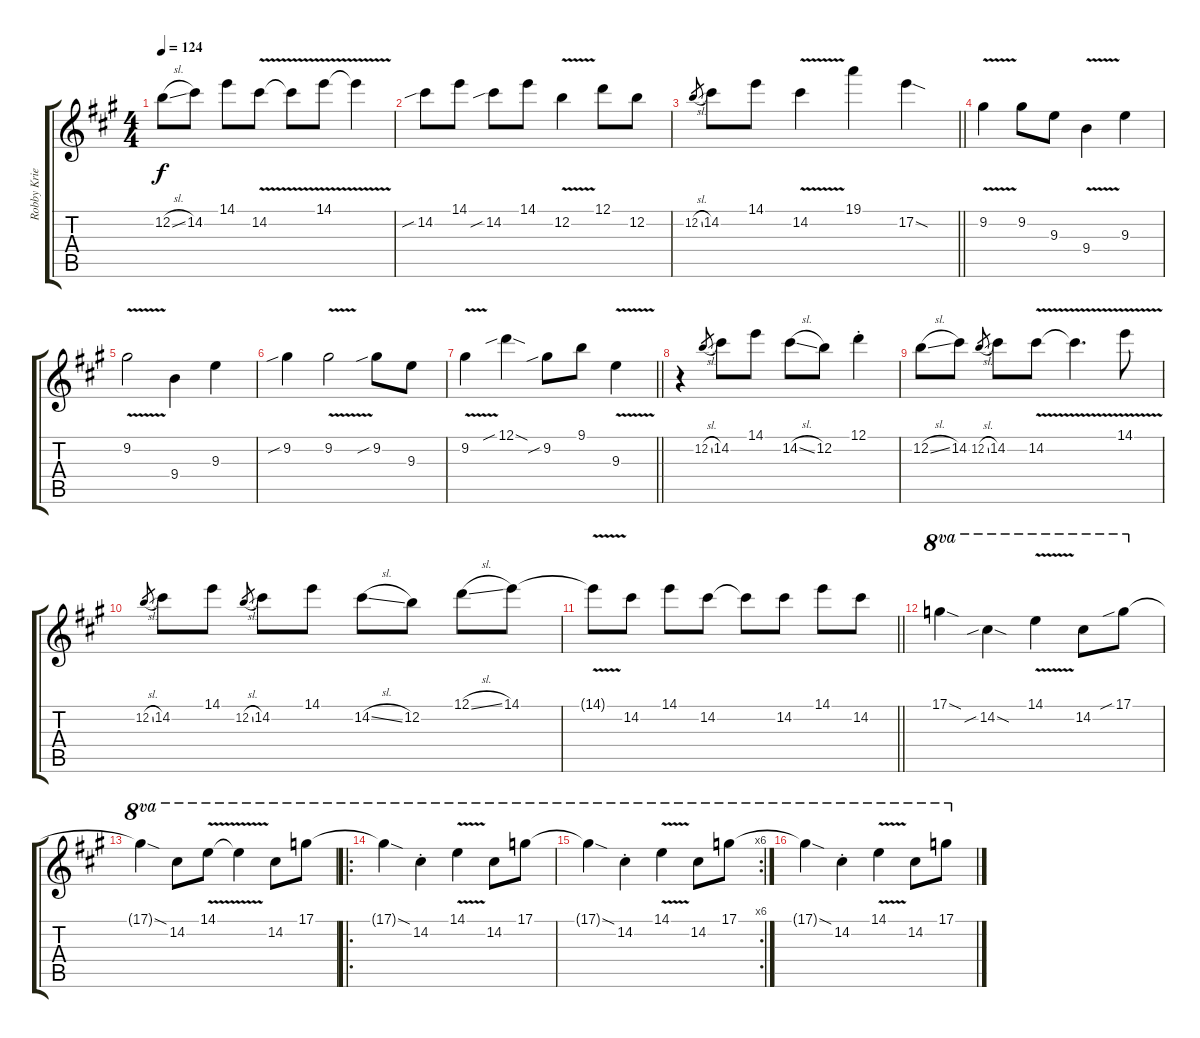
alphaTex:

\track ("Robby Krieger lead (bottleneck) (open G)" "Robby Krie") {instrument overdrivenguitar}
\staff {score tabs}
\tuning (D4 B3 G3 D3 G2 D2) {hide}
\ts (4 4)
\tempo 124
\clef g2
\ks a
12.2{sl}.8{dy f} 14.2.8 14.1.8 14.2{v}.8 14.2{v t}.8 14.1{v}.8 14.1{v t}.4 |
14.2{sib}.8 14.1.8 14.2{sib}.8 14.1.8 12.2{v}.4 12.1.8 12.2.8 |
\barLineRight lightlight
12.2{sl}.8{gr} 14.2.8 14.1.8 14.2{v}.4 19.1.4 17.2{sod}.4 |
9.2{v}.4 9.2.8 9.3.8 9.4{v}.4 9.3.4 |
9.2{v}.2 9.4.4 9.3.4 |
9.2{sib}.4 9.2{v}.2 9.2{sib}.8 9.3.8 |
\barLineRight lightlight
9.2{v}.4 12.1{sib sod}.4 9.2{sib}.8 9.1.8 9.3{v}.4 |
r.4 12.2{sl}.8{gr} 14.2.8 14.1.8 14.2{sl}.8 12.2.8 12.1{st}.4 |
12.2{sl}.8 14.2.8 12.2{sl}.8{gr} 14.2.8 14.2{v}.8 14.2{v t}.4{d} 14.1{v}.8 |
12.2{sl}.8{gr} 14.2.8 14.1.8 12.2{sl}.8{gr} 14.2.8 14.1.8 14.2{sl}.8 12.2.8 12.1{sl}.8 14.1.8 |
\barLineRight lightlight
14.1{v t}.8 14.2.8 14.1.8 14.2.8 14.2{t}.8 14.2.8 14.1.8 14.2.8 |
17.1{sod}.4{ot 8va} 14.2{sib sod}.4{ot 8va} 14.1{v}.4{ot 8va} 14.2.8{ot 8va} 17.1{sib}.8{ot 8va} |
17.1{sod t}.4{ot 8va} 14.2.8{ot 8va} 14.1{v}.8{ot 8va} 14.1{v t}.4{ot 8va} 14.2.8{ot 8va} 17.1.8{ot 8va} |
\ro
17.1{sod t}.4{ot 8va} 14.2{st}.4{ot 8va} 14.1{v}.4{ot 8va} 14.2.8{ot 8va} 17.1.8{ot 8va} |
\rc 6
17.1{sod t}.4{ot 8va} 14.2{st}.4{ot 8va} 14.1{v}.4{ot 8va} 14.2.8{ot 8va} 17.1.8{ot 8va} |
17.1{sod t}.4{ot 8va} 14.2{st}.4{ot 8va} 14.1{v}.4{ot 8va} 14.2.8{ot 8va} 17.1.8{ot 8va}
